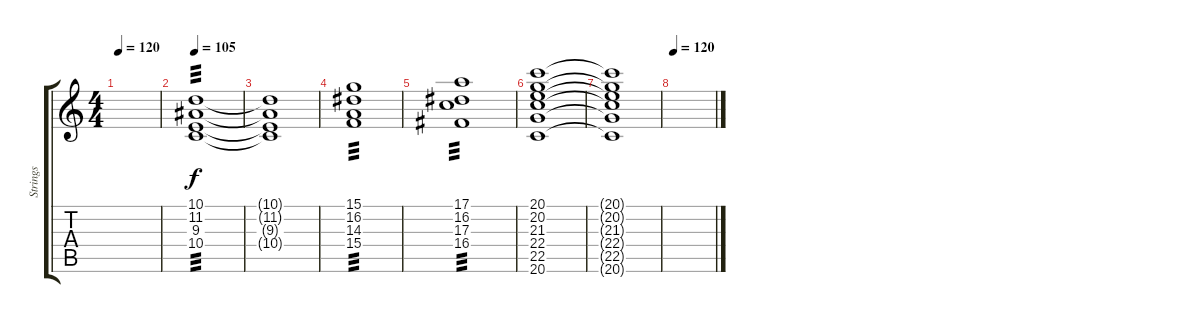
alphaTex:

\track ("Strings" "Strings") {instrument stringensemble1}
\staff {score tabs}
\tuning (E4 B3 G3 D3 A2 E2) {hide}
\ts (4 4)
\tempo 120
\clef g2
\ks c
|
\tempo 105
(10.1 11.2 9.3 10.4).1{tp 3} |
(10.1{t} 11.2{t} 9.3{t} 10.4{t}).1 |
(15.1 16.2 14.3 15.4).1{tp 3} |
(17.1 16.2 17.3 16.4).1{tp 3} |
(20.1 20.2 21.3 22.4 22.5 20.6).1 |
(20.1{t} 20.2{t} 21.3{t} 22.4{t} 22.5{t} 20.6{t}).1 |
\tempo 120
